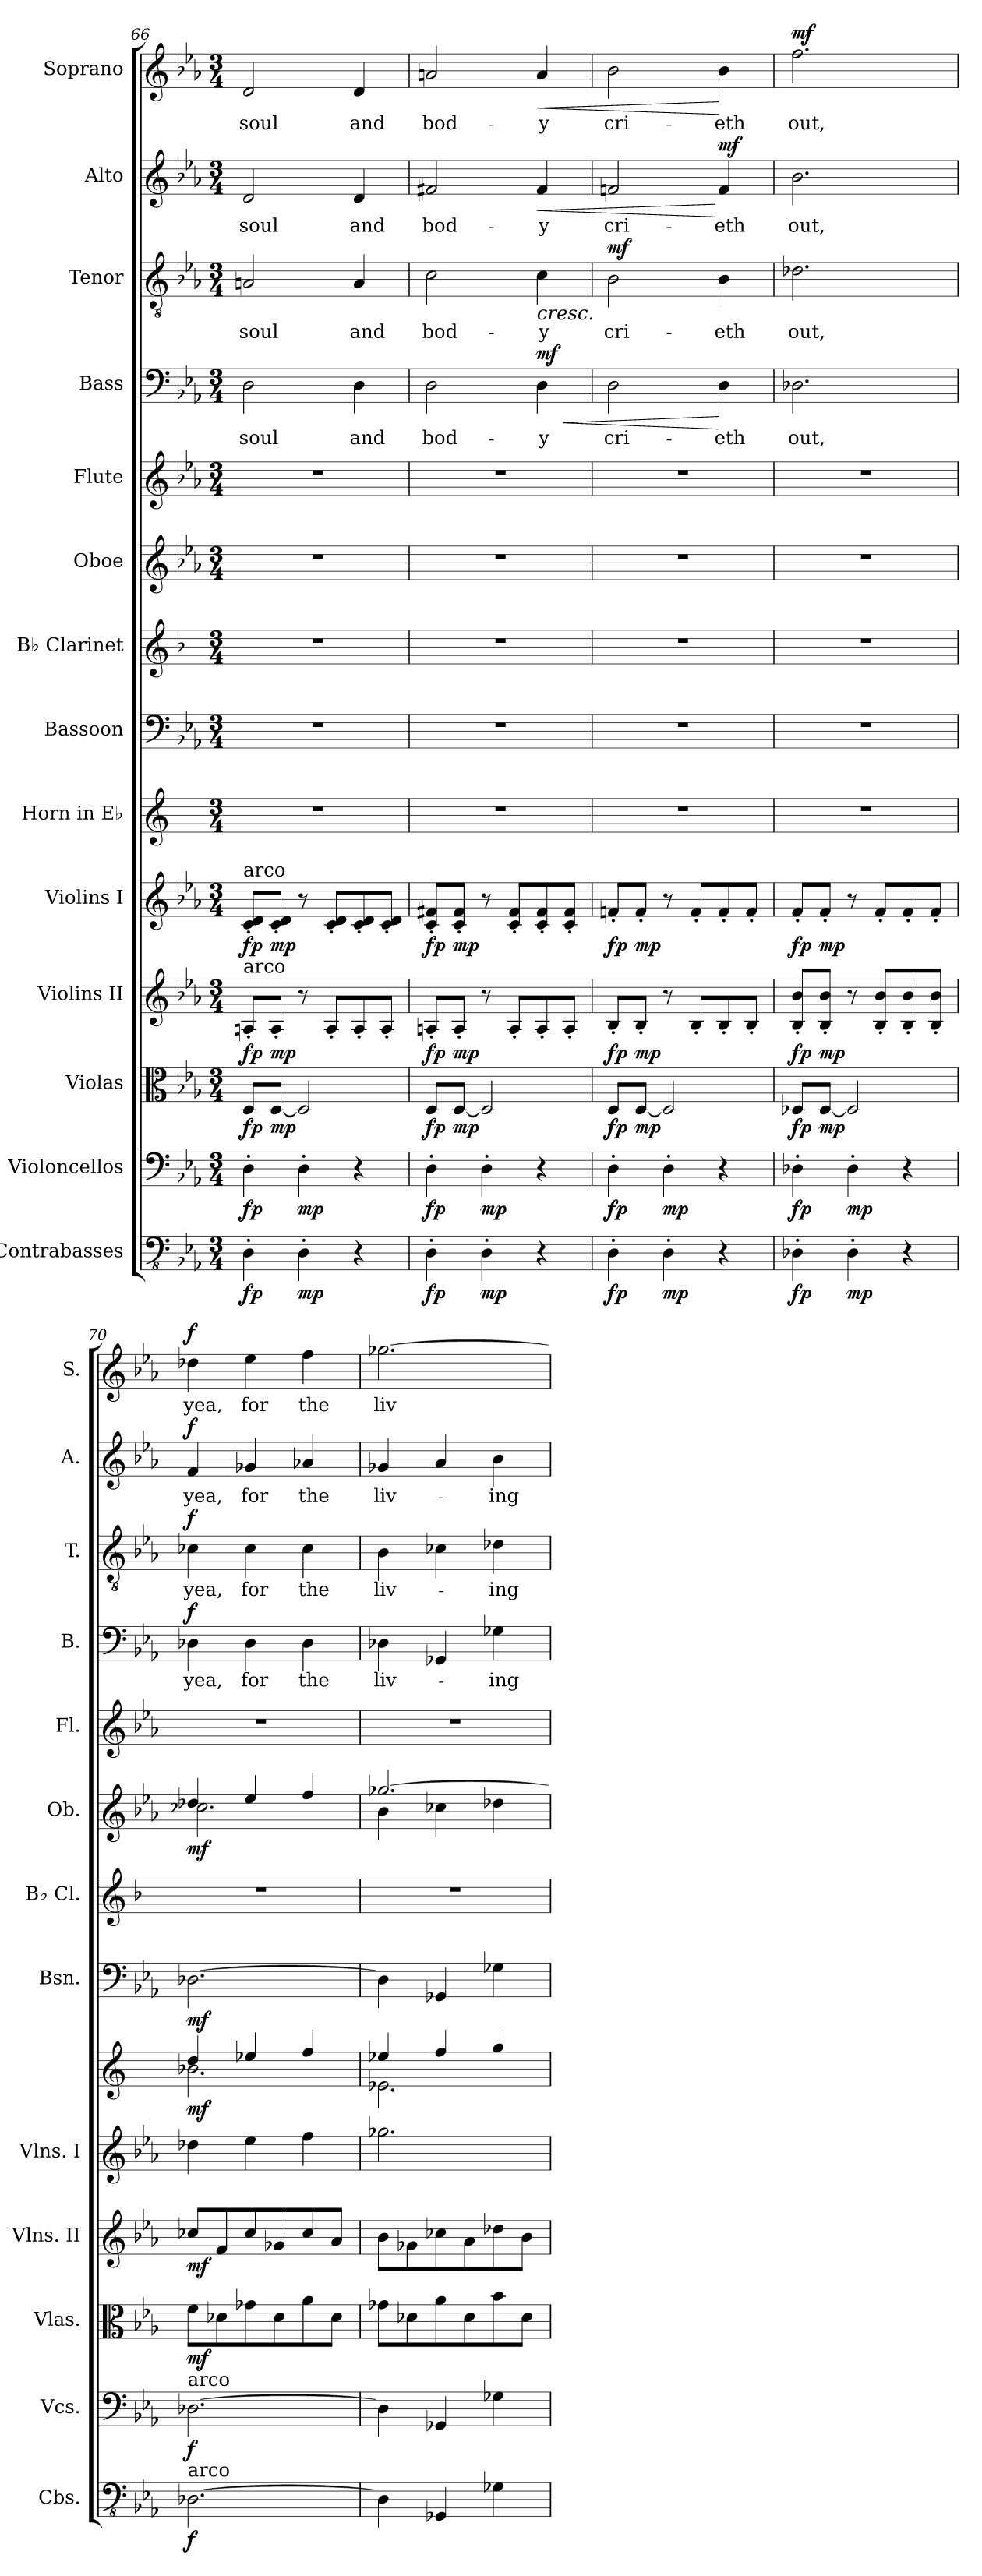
**kern	**dynam	**kern	**dynam	**kern	**dynam	**kern	**dynam	**kern	**dynam	**kern	**dynam	**kern	**dynam	**kern	**kern	**dynam	**kern	**kern	**text	**dynam	**kern	**text	**dynam	**kern	**text	**dynam	**kern	**text	**dynam
*part14	*part14	*part13	*part13	*part12	*part12	*part11	*part11	*part10	*part10	*part9	*part9	*part8	*part8	*part7	*part6	*part6	*part5	*part4	*part4	*part4	*part3	*part3	*part3	*part2	*part2	*part2	*part1	*part1	*part1
*staff14	*staff14	*staff13	*staff13	*staff12	*staff12	*staff11	*staff11	*staff10	*staff10	*staff9	*staff9	*staff8	*staff8	*staff7	*staff6	*staff6	*staff5	*staff4	*staff4	*staff4	*staff3	*staff3	*staff3	*staff2	*staff2	*staff2	*staff1	*staff1	*staff1
*I"Contrabasses	*	*I"Violoncellos	*	*I"Violas	*	*I"Violins II	*	*I"Violins I	*	*I"Horn in E♭	*	*I"Bassoon	*	*I"B♭ Clarinet	*I"Oboe	*	*I"Flute	*I"Bass	*	*	*I"Tenor	*	*	*I"Alto	*	*	*I"Soprano	*	*
*I'Cbs.	*	*I'Vcs.	*	*I'Vlas.	*	*I'Vlns. II	*	*I'Vlns. I	*	*	*	*I'Bsn.	*	*I'B♭ Cl.	*I'Ob.	*	*I'Fl.	*I'B.	*	*	*I'T.	*	*	*I'A.	*	*	*I'S.	*	*
*clefFv4	*	*clefF4	*	*clefC3	*	*clefG2	*	*clefG2	*	*clefG2	*	*clefF4	*	*clefG2	*clefG2	*	*clefG2	*clefF4	*	*	*clefGv2	*	*	*clefG2	*	*	*clefG2	*	*
*	*	*	*	*	*	*	*	*	*	*ITrd5c9	*	*	*	*ITrd1c2	*	*	*	*	*	*	*	*	*	*	*	*	*	*	*
*k[b-e-a-]	*	*k[b-e-a-]	*	*k[b-e-a-]	*	*k[b-e-a-]	*	*k[b-e-a-]	*	*k[b-e-a-]	*	*k[b-e-a-]	*	*k[b-e-a-]	*k[b-e-a-]	*	*k[b-e-a-]	*k[b-e-a-]	*	*	*k[b-e-a-]	*	*	*k[b-e-a-]	*	*	*k[b-e-a-]	*	*
*M3/4	*	*M3/4	*	*M3/4	*	*M3/4	*	*M3/4	*	*M3/4	*	*M3/4	*	*M3/4	*M3/4	*	*M3/4	*M3/4	*	*	*M3/4	*	*	*M3/4	*	*	*M3/4	*	*
=66	=66	=66	=66	=66	=66	=66	=66	=66	=66	=66	=66	=66	=66	=66	=66	=66	=66	=66	=66	=66	=66	=66	=66	=66	=66	=66	=66	=66	=66
!	!	!	!	!	!	!	!	!LO:TX:a:t=arco	!	!	!	!	!	!	!	!	!	!	!	!	!	!	!	!	!	!	!	!	!
!	!	!	!	!	!	!LO:TX:a:t=arco	!	!	!	!	!	!	!	!	!	!	!	!	!	!	!	!	!	!	!	!	!	!	!
!	!LO:DY:b	!	!LO:DY:b	!	!LO:DY:b	!	!LO:DY:b	!	!LO:DY:b	!	!	!	!	!	!	!	!	!	!LO:LY:b	!	!	!LO:LY:b	!	!	!LO:LY:b	!	!	!LO:LY:b	!
4DD'\	fp	4D'\	fp	8D/L	fp	8An'/L	fp	8c/' 8d/'L	fp	2.r	.	2.r	.	2.r	2.r	.	2.r	2D\	soul	.	2An/	soul	.	2d/	soul	.	2d/	soul	.
!	!	!	!	!	!LO:DY:b	!	!LO:DY:b	!	!LO:DY:b	!	!	!	!	!	!	!	!	!	!	!	!	!	!	!	!	!	!	!	!
.	.	.	.	[8D/J	mp	8A'/J	mp	8c/' 8d/'J	mp	.	.	.	.	.	.	.	.	.	.	.	.	.	.	.	.	.	.	.	.
!	!LO:DY:b	!	!LO:DY:b	!	!	!	!	!	!	!	!	!	!	!	!	!	!	!	!	!	!	!	!	!	!	!	!	!	!
4DD'\	mp	4D'\	mp	2D/]	.	8r	.	8r	.	.	.	.	.	.	.	.	.	.	.	.	.	.	.	.	.	.	.	.	.
.	.	.	.	.	.	8A'/L	.	8c/' 8d/'L	.	.	.	.	.	.	.	.	.	.	.	.	.	.	.	.	.	.	.	.	.
!	!	!	!	!	!	!	!	!	!	!	!	!	!	!	!	!	!	!	!LO:LY:b	!	!	!LO:LY:b	!	!	!LO:LY:b	!	!	!LO:LY:b	!
4r	.	4r	.	.	.	8A'/	.	8c/' 8d/'	.	.	.	.	.	.	.	.	.	4D\	and	.	4A/	and	.	4d/	and	.	4d/	and	.
.	.	.	.	.	.	8A'/J	.	8c/' 8d/'J	.	.	.	.	.	.	.	.	.	.	.	.	.	.	.	.	.	.	.	.	.
=67	=67	=67	=67	=67	=67	=67	=67	=67	=67	=67	=67	=67	=67	=67	=67	=67	=67	=67	=67	=67	=67	=67	=67	=67	=67	=67	=67	=67	=67
!	!LO:DY:b	!	!LO:DY:b	!	!LO:DY:b	!	!LO:DY:b	!	!LO:DY:b	!	!	!	!	!	!	!	!	!	!LO:LY:b	!	!	!LO:LY:b	!	!	!LO:LY:b	!	!	!LO:LY:b	!
4DD'\	fp	4D'\	fp	8D/L	fp	8An'/L	fp	8c/' 8f#X/'L	fp	2.r	.	2.r	.	2.r	2.r	.	2.r	2D\	bod-	.	2c\	bod-	.	2f#X/	bod-	.	2an/	bod-	.
!	!	!	!	!	!LO:DY:b	!	!LO:DY:b	!	!LO:DY:b	!	!	!	!	!	!	!	!	!	!	!	!	!	!	!	!	!	!	!	!
.	.	.	.	[8D/J	mp	8A'/J	mp	8c/' 8f#/'J	mp	.	.	.	.	.	.	.	.	.	.	.	.	.	.	.	.	.	.	.	.
!	!LO:DY:b	!	!LO:DY:b	!	!	!	!	!	!	!	!	!	!	!	!	!	!	!	!	!	!	!	!	!	!	!	!	!	!
4DD'\	mp	4D'\	mp	2D/]	.	8r	.	8r	.	.	.	.	.	.	.	.	.	.	.	.	.	.	.	.	.	.	.	.	.
.	.	.	.	.	.	8A'/L	.	8c/' 8f#/'L	.	.	.	.	.	.	.	.	.	.	.	.	.	.	.	.	.	.	.	.	.
!	!	!	!	!	!	!	!	!	!	!	!	!	!	!	!	!	!	!	!LO:LY:b	!LO:HP:b	!	!LO:LY:b	!LO:HP:b	!	!LO:LY:b	!LO:HP:b	!	!LO:LY:b	!LO:HP:b
!	!	!	!	!	!	!	!	!	!	!	!	!	!	!	!	!	!	!	!	!LO:DY:n=1:a	!	!	!	!	!	!	!	!	!
4r	.	4r	.	.	.	8A'/	.	8c/' 8f#/'	.	.	.	.	.	.	.	.	.	4D\	-y	< mf	4c\	-y	<	4f#/	-y	<	4a/	-y	<
.	.	.	.	.	.	8A'/J	.	8c/' 8f#/'J	.	.	.	.	.	.	.	.	.	.	.	.	.	.	.	.	.	.	.	.	.
=68	=68	=68	=68	=68	=68	=68	=68	=68	=68	=68	=68	=68	=68	=68	=68	=68	=68	=68	=68	=68	=68	=68	=68	=68	=68	=68	=68	=68	=68
!	!LO:DY:b	!	!LO:DY:b	!	!LO:DY:b	!	!LO:DY:b	!	!LO:DY:b	!	!	!	!	!	!	!	!	!	!LO:LY:b	!	!	!LO:LY:b	!LO:DY:a	!	!LO:LY:b	!	!	!LO:LY:b	!
4DD'\	fp	4D'\	fp	8D/L	fp	8B-'/L	fp	8fn'/L	fp	2.r	.	2.r	.	2.r	2.r	.	2.r	2D\	cri-	.	2B-\	cri-	mf	2fn/	cri-	.	2b-\	cri-	.
!	!	!	!	!	!LO:DY:b	!	!LO:DY:b	!	!LO:DY:b	!	!	!	!	!	!	!	!	!	!	!	!	!	!	!	!	!	!	!	!
.	.	.	.	[8D/J	mp	8B-'/J	mp	8f'/J	mp	.	.	.	.	.	.	.	.	.	.	.	.	.	.	.	.	.	.	.	.
!	!LO:DY:b	!	!LO:DY:b	!	!	!	!	!	!	!	!	!	!	!	!	!	!	!	!	!	!	!	!	!	!	!	!	!	!
4DD'\	mp	4D'\	mp	2D/]	.	8r	.	8r	.	.	.	.	.	.	.	.	.	.	.	.	.	.	.	.	.	.	.	.	.
.	.	.	.	.	.	8B-'/L	.	8f'/L	.	.	.	.	.	.	.	.	.	.	.	.	.	.	.	.	.	.	.	.	.
!	!	!	!	!	!	!	!	!	!	!	!	!	!	!	!	!	!	!	!LO:LY:b	!	!	!LO:LY:b	!	!	!LO:LY:b	!LO:DY:n=1:a	!	!LO:LY:b	!
4r	.	4r	.	.	.	8B-'/	.	8f'/	.	.	.	.	.	.	.	.	.	4D\	-eth	[	4B-\	-eth	[	4f/	-eth	[ mf	4b-\	-eth	[
.	.	.	.	.	.	8B-'/J	.	8f'/J	.	.	.	.	.	.	.	.	.	.	.	.	.	.	.	.	.	.	.	.	.
!!LO:PB:g=z
=69	=69	=69	=69	=69	=69	=69	=69	=69	=69	=69	=69	=69	=69	=69	=69	=69	=69	=69	=69	=69	=69	=69	=69	=69	=69	=69	=69	=69	=69
!	!LO:DY:b	!	!LO:DY:b	!	!LO:DY:b	!	!LO:DY:b	!	!LO:DY:b	!	!	!	!	!	!	!	!	!	!LO:LY:b	!	!	!LO:LY:b	!	!	!LO:LY:b	!	!	!LO:LY:b	!LO:DY:a
4DD-X'\	fp	4D-X'\	fp	8D-X/L	fp	8B-/' 8b-/'L	fp	8f'/L	fp	2.r	.	2.r	.	2.r	2.r	.	2.r	2.D-X\	out,	.	2.d-X\	out,	.	2.b-\	out,	.	2.ff\	out,	mf
!	!	!	!	!	!LO:DY:b	!	!LO:DY:b	!	!LO:DY:b	!	!	!	!	!	!	!	!	!	!	!	!	!	!	!	!	!	!	!	!
.	.	.	.	[8D-/J	mp	8B-/' 8b-/'J	mp	8f'/J	mp	.	.	.	.	.	.	.	.	.	.	.	.	.	.	.	.	.	.	.	.
!	!LO:DY:b	!	!LO:DY:b	!	!	!	!	!	!	!	!	!	!	!	!	!	!	!	!	!	!	!	!	!	!	!	!	!	!
4DD-'\	mp	4D-'\	mp	2D-/]	.	8r	.	8r	.	.	.	.	.	.	.	.	.	.	.	.	.	.	.	.	.	.	.	.	.
.	.	.	.	.	.	8B-/' 8b-/'L	.	8f'/L	.	.	.	.	.	.	.	.	.	.	.	.	.	.	.	.	.	.	.	.	.
4r	.	4r	.	.	.	8B-/' 8b-/'	.	8f'/	.	.	.	.	.	.	.	.	.	.	.	.	.	.	.	.	.	.	.	.	.
.	.	.	.	.	.	8B-/' 8b-/'J	.	8f'/J	.	.	.	.	.	.	.	.	.	.	.	.	.	.	.	.	.	.	.	.	.
=70	=70	=70	=70	=70	=70	=70	=70	=70	=70	=70	=70	=70	=70	=70	=70	=70	=70	=70	=70	=70	=70	=70	=70	=70	=70	=70	=70	=70	=70
*	*	*	*	*	*	*	*	*	*	*^	*	*	*	*	*^	*	*	*	*	*	*	*	*	*	*	*	*	*	*
!	!	!LO:TX:a:t=arco	!	!	!	!	!	!	!	!	!	!	!	!	!	!	!	!	!	!	!	!	!	!	!	!	!	!	!	!	!
!LO:TX:a:t=arco	!	!	!	!	!	!	!	!	!	!	!	!	!	!	!	!	!	!	!	!	!	!	!	!	!	!	!	!	!	!	!
!	!LO:DY:b	!	!LO:DY:b	!	!LO:DY:b	!	!LO:DY:b	!	!	!	!	!LO:DY:b	!	!LO:DY:b	!	!	!	!LO:DY:b	!	!	!LO:LY:b	!LO:DY:a	!	!LO:LY:b	!LO:DY:a	!	!LO:LY:b	!LO:DY:a	!	!LO:LY:b	!LO:DY:a
[2.DD-X\	f	[2.D-X\	f	8f\L	mf	8cc-X/L	mf	4dd-X\	.	4f/	2.d-X\	mf	[2.D-X\	mf	2.r	4dd-X/	2.cc-X\	mf	2.r	4D-X\	yea,	f	4c-X\	yea,	f	4f/	yea,	f	4dd-X\	yea,	f
.	.	.	.	8d-X\	.	8f/	.	.	.	.	.	.	.	.	.	.	.	.	.	.	.	.	.	.	.	.	.	.	.	.	.
!	!	!	!	!	!	!	!	!	!	!	!	!	!	!	!	!	!	!	!	!	!LO:LY:b	!	!	!LO:LY:b	!	!	!LO:LY:b	!	!	!LO:LY:b	!
.	.	.	.	8g-X\	.	8cc-/	.	4ee-\	.	4g-X/	.	.	.	.	.	4ee-/	.	.	.	4D-\	for	.	4c-\	for	.	4g-X/	for	.	4ee-\	for	.
.	.	.	.	8d-\	.	8g-X/	.	.	.	.	.	.	.	.	.	.	.	.	.	.	.	.	.	.	.	.	.	.	.	.	.
!	!	!	!	!	!	!	!	!	!	!	!	!	!	!	!	!	!	!	!	!	!LO:LY:b	!	!	!LO:LY:b	!	!	!LO:LY:b	!	!	!LO:LY:b	!
.	.	.	.	8a-\	.	8cc-/	.	4ff\	.	4a-/	.	.	.	.	.	4ff/	.	.	.	4D-\	the	.	4c-\	the	.	4a-X/	the	.	4ff\	the	.
.	.	.	.	8d-\J	.	8a-/J	.	.	.	.	.	.	.	.	.	.	.	.	.	.	.	.	.	.	.	.	.	.	.	.	.
=71	=71	=71	=71	=71	=71	=71	=71	=71	=71	=71	=71	=71	=71	=71	=71	=71	=71	=71	=71	=71	=71	=71	=71	=71	=71	=71	=71	=71	=71	=71	=71
!	!	!	!	!	!	!	!	!	!	!	!	!	!	!	!	!	!	!	!	!	!LO:LY:b	!	!	!LO:LY:b	!	!	!LO:LY:b	!	!	!LO:LY:b	!
4DD-\]	.	4D-\]	.	8g-X\L	.	8b-\L	.	2.gg-X\	.	4g-X/	2.G-X\	.	4D-\]	.	2.r	[2.gg-X/	4b-\	.	2.r	4D-X\	liv-	.	4B-\	liv-	.	4g-X/	liv-	.	[2.gg-X\	liv-	.
.	.	.	.	8d-X\	.	8g-X\	.	.	.	.	.	.	.	.	.	.	.	.	.	.	.	.	.	.	.	.	.	.	.	.	.
4GGG-X/	.	4GG-X/	.	8a-\	.	8cc-X\	.	.	.	4a-/	.	.	4GG-X/	.	.	.	4cc-X\	.	.	4GG-X/	.	.	4c-X\	.	.	4a-/	.	.	.	.	.
.	.	.	.	8d-\	.	8a-\	.	.	.	.	.	.	.	.	.	.	.	.	.	.	.	.	.	.	.	.	.	.	.	.	.
!	!	!	!	!	!	!	!	!	!	!	!	!	!	!	!	!	!	!	!	!	!LO:LY:b	!	!	!LO:LY:b	!	!	!LO:LY:b	!	!	!	!
4GG-X\	.	4G-X\	.	8b-\	.	8dd-X\	.	.	.	4b-/	.	.	4G-X\	.	.	.	4dd-X\	.	.	4G-X\	-ing	.	4d-X\	-ing	.	4b-\	-ing	.	.	.	.
.	.	.	.	8d-\J	.	8b-\J	.	.	.	.	.	.	.	.	.	.	.	.	.	.	.	.	.	.	.	.	.	.	.	.	.
*	*	*	*	*	*	*	*	*	*	*v	*v	*	*	*	*	*v	*v	*	*	*	*	*	*	*	*	*	*	*	*	*	*
=	=	=	=	=	=	=	=	=	=	=	=	=	=	=	=	=	=	=	=	=	=	=	=	=	=	=	=	=	=
*-	*-	*-	*-	*-	*-	*-	*-	*-	*-	*-	*-	*-	*-	*-	*-	*-	*-	*-	*-	*-	*-	*-	*-	*-	*-	*-	*-	*-	*-
